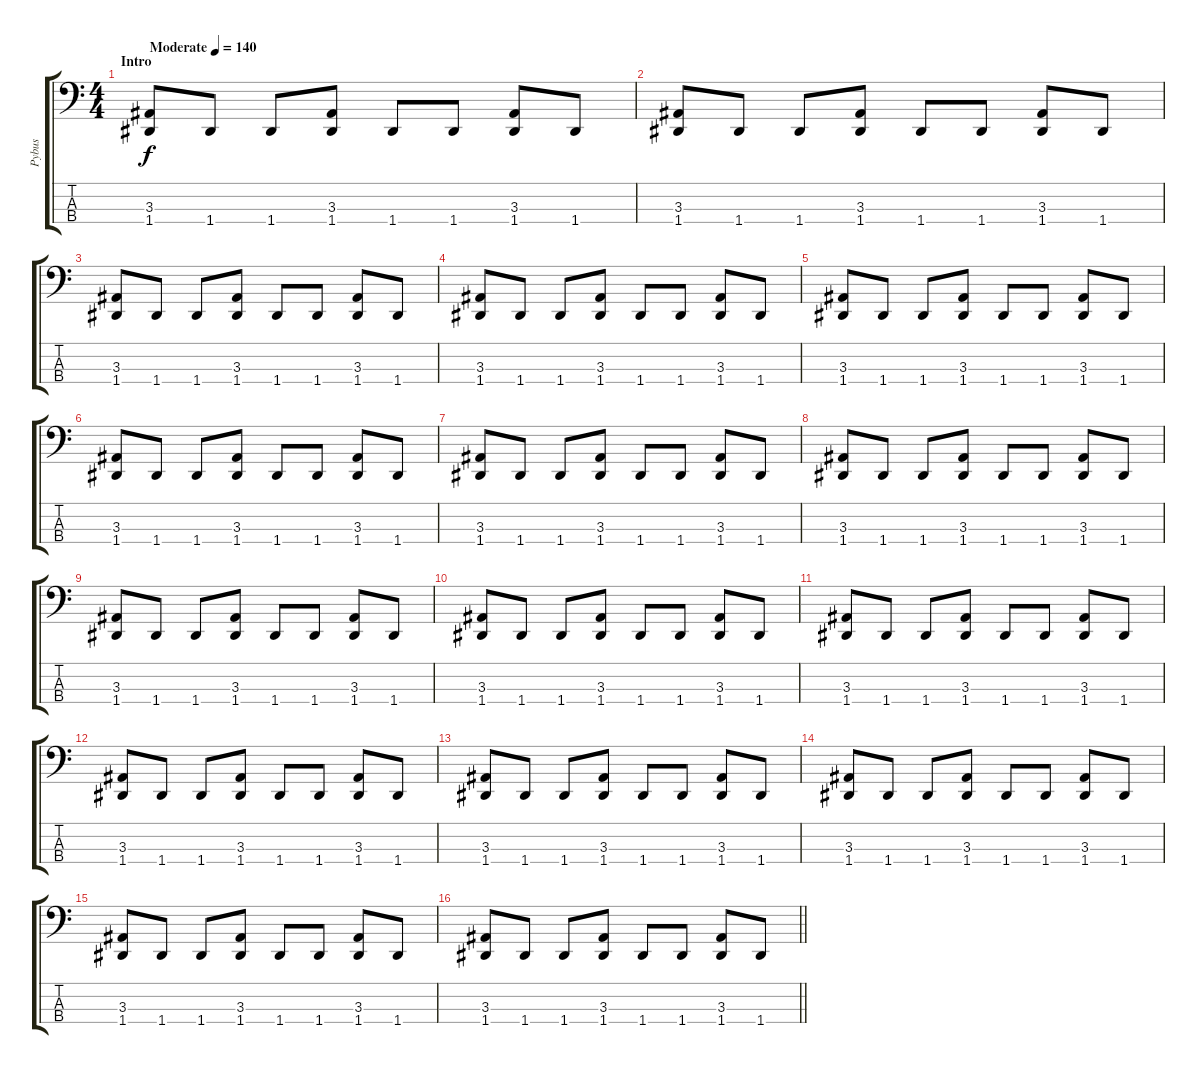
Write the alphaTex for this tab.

\track ("Pybus" "Pybus") {instrument electricbassfinger}
\staff {score tabs}
\tuning (F2 C2 G1 D1) {hide}
\ts (4 4)
\section ("" "Intro")
\tempo (140 "Moderate")
\clef f4
\ks c
(3.3 1.4).8{dy f instrument electricbassfinger} 1.4.8 1.4.8 (3.3 1.4).8 1.4.8 1.4.8 (3.3 1.4).8 1.4.8 |
(3.3 1.4).8 1.4.8 1.4.8 (3.3 1.4).8 1.4.8 1.4.8 (3.3 1.4).8 1.4.8 |
(3.3 1.4).8 1.4.8 1.4.8 (3.3 1.4).8 1.4.8 1.4.8 (3.3 1.4).8 1.4.8 |
(3.3 1.4).8 1.4.8 1.4.8 (3.3 1.4).8 1.4.8 1.4.8 (3.3 1.4).8 1.4.8 |
(3.3 1.4).8 1.4.8 1.4.8 (3.3 1.4).8 1.4.8 1.4.8 (3.3 1.4).8 1.4.8 |
(3.3 1.4).8 1.4.8 1.4.8 (3.3 1.4).8 1.4.8 1.4.8 (3.3 1.4).8 1.4.8 |
(3.3 1.4).8 1.4.8 1.4.8 (3.3 1.4).8 1.4.8 1.4.8 (3.3 1.4).8 1.4.8 |
(3.3 1.4).8 1.4.8 1.4.8 (3.3 1.4).8 1.4.8 1.4.8 (3.3 1.4).8 1.4.8 |
(3.3 1.4).8 1.4.8 1.4.8 (3.3 1.4).8 1.4.8 1.4.8 (3.3 1.4).8 1.4.8 |
(3.3 1.4).8 1.4.8 1.4.8 (3.3 1.4).8 1.4.8 1.4.8 (3.3 1.4).8 1.4.8 |
(3.3 1.4).8 1.4.8 1.4.8 (3.3 1.4).8 1.4.8 1.4.8 (3.3 1.4).8 1.4.8 |
(3.3 1.4).8 1.4.8 1.4.8 (3.3 1.4).8 1.4.8 1.4.8 (3.3 1.4).8 1.4.8 |
(3.3 1.4).8 1.4.8 1.4.8 (3.3 1.4).8 1.4.8 1.4.8 (3.3 1.4).8 1.4.8 |
(3.3 1.4).8 1.4.8 1.4.8 (3.3 1.4).8 1.4.8 1.4.8 (3.3 1.4).8 1.4.8 |
(3.3 1.4).8 1.4.8 1.4.8 (3.3 1.4).8 1.4.8 1.4.8 (3.3 1.4).8 1.4.8 |
\barLineRight lightlight
(3.3 1.4).8 1.4.8 1.4.8 (3.3 1.4).8 1.4.8 1.4.8 (3.3 1.4).8 1.4.8
